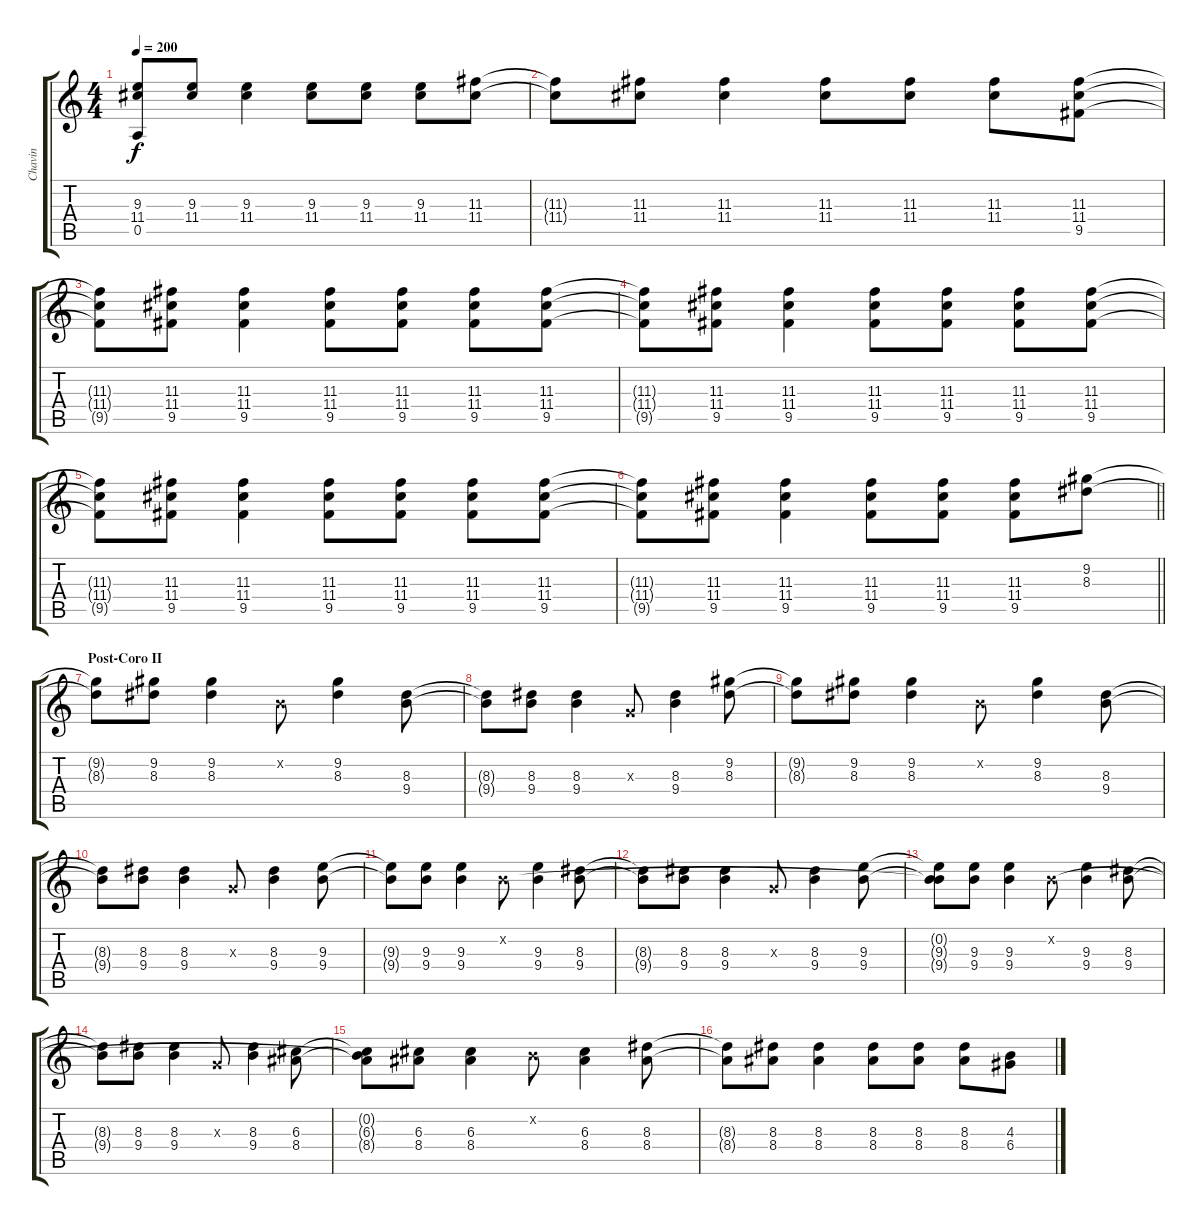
\track ("Chavin" "Chavin") {instrument overdrivenguitar}
\staff {score tabs}
\tuning (E4 B3 G3 D3 A2 E2) {hide}
\ts (4 4)
\tempo 200
\clef g2
\ks c
(9.3{t} 11.4{t} 0.5).8{dy f} (9.3 11.4).8 (9.3 11.4).4 (9.3 11.4).8 (9.3 11.4).8 (9.3 11.4).8 (11.3 11.4).8 |
(11.3{t} 11.4{t}).8 (11.3 11.4).8 (11.3 11.4).4 (11.3 11.4).8 (11.3 11.4).8 (11.3 11.4).8 (11.3 11.4 9.5).8 |
(11.3{t} 11.4{t} 9.5{t}).8 (11.3 11.4 9.5).8 (11.3 11.4 9.5).4 (11.3 11.4 9.5).8 (11.3 11.4 9.5).8 (11.3 11.4 9.5).8 (11.3 11.4 9.5).8 |
(11.3{t} 11.4{t} 9.5{t}).8 (11.3 11.4 9.5).8 (11.3 11.4 9.5).4 (11.3 11.4 9.5).8 (11.3 11.4 9.5).8 (11.3 11.4 9.5).8 (11.3 11.4 9.5).8 |
(11.3{t} 11.4{t} 9.5{t}).8 (11.3 11.4 9.5).8 (11.3 11.4 9.5).4 (11.3 11.4 9.5).8 (11.3 11.4 9.5).8 (11.3 11.4 9.5).8 (11.3 11.4 9.5).8 |
\barLineRight lightlight
(11.3{t} 11.4{t} 9.5{t}).8 (11.3 11.4 9.5).8 (11.3 11.4 9.5).4 (11.3 11.4 9.5).8 (11.3 11.4 9.5).8 (11.3 11.4 9.5).8 (9.2 8.3).8 |
\section ("" "Post-Coro II")
(9.2{t} 8.3{t}).8 (9.2 8.3).8 (9.2 8.3).4 0.2{x}.8 (9.2 8.3).4 (8.3 9.4).8 |
(8.3{t} 9.4{t}).8 (8.3 9.4).8 (8.3 9.4).4 0.3{x}.8 (8.3 9.4).4 (9.2 8.3).8 |
(9.2{t} 8.3{t}).8 (9.2 8.3).8 (9.2 8.3).4 0.2{x}.8 (9.2 8.3).4 (8.3 9.4).8 |
(8.3{t} 9.4{t}).8 (8.3 9.4).8 (8.3 9.4).4 0.3{x}.8 (8.3 9.4).4 (9.3 9.4).8 |
(9.3{t} 9.4{t}).8 (9.3 9.4).8 (9.3 9.4).4 0.2{x}.8 (9.3 9.4).4 (8.3 9.4).8 |
(8.3{t} 9.4{t}).8 (8.3 9.4).8 (8.3 9.4).4 0.3{x}.8 (8.3 9.4).4 (9.3 9.4).8 |
(0.2{t} 9.3{t} 9.4{t}).8 (9.3 9.4).8 (9.3 9.4).4 0.2{x}.8 (9.3 9.4).4 (8.3 9.4).8 |
(8.3{t} 9.4{t}).8 (8.3 9.4).8 (8.3 9.4).4 0.3{x}.8 (8.3 9.4).4 (6.3 8.4).8 |
(0.2{t} 6.3{t} 8.4{t}).8 (6.3 8.4).8 (6.3 8.4).4 0.2{x}.8 (6.3 8.4).4 (8.3 8.4).8 |
(8.3{t} 8.4{t}).8 (8.3 8.4).8 (8.3 8.4).4 (8.3 8.4).8 (8.3 8.4).8 (8.3 8.4).8 (4.3 6.4).8
